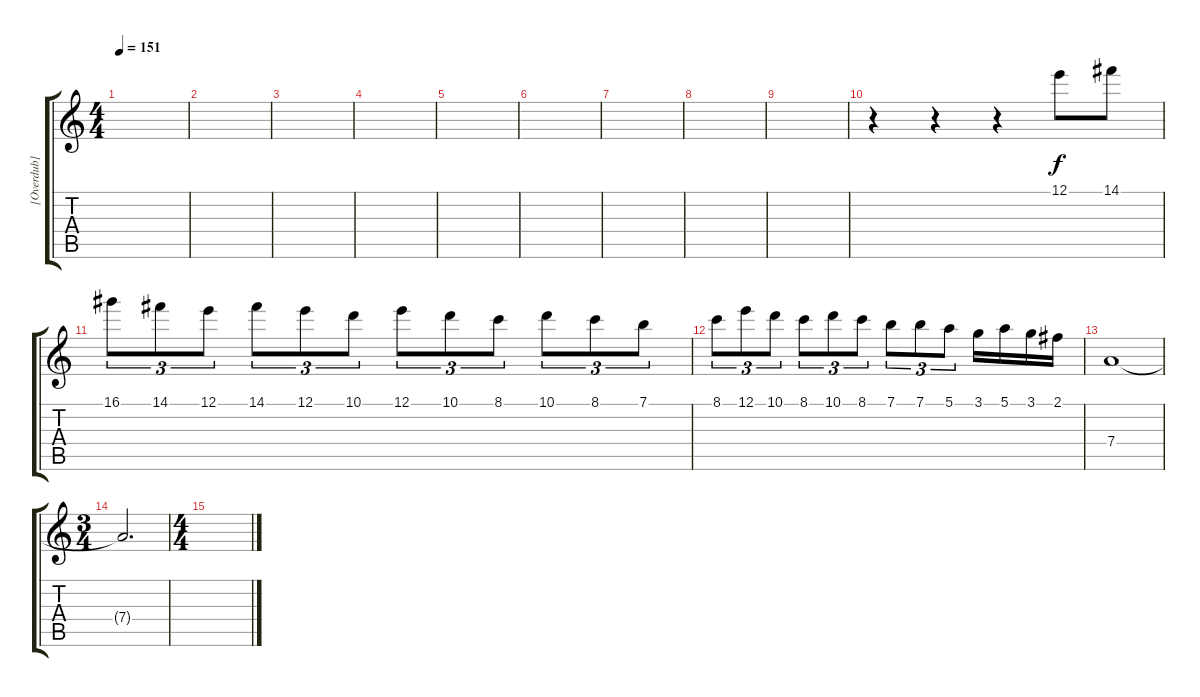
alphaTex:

\track ("[Overdub]" "[Overdub]") {instrument distortionguitar}
\staff {score tabs}
\tuning (E4 B3 G3 D3 A2 E2) {hide}
\ts (4 4)
\tempo 151
\clef g2
\ks c
|
|
|
|
|
|
|
|
|
r.4 r.4 r.4 12.1.8{dy f volume 15 balance 8} 14.1.8 |
16.1.8{tu (3 2)} 14.1.8{tu (3 2)} 12.1.8{tu (3 2)} 14.1.8{tu (3 2)} 12.1.8{tu (3 2)} 10.1.8{tu (3 2)} 12.1.8{tu (3 2)} 10.1.8{tu (3 2)} 8.1.8{tu (3 2)} 10.1.8{tu (3 2)} 8.1.8{tu (3 2)} 7.1.8{tu (3 2)} |
8.1.8{tu (3 2)} 12.1.8{tu (3 2)} 10.1.8{tu (3 2)} 8.1.8{tu (3 2)} 10.1.8{tu (3 2)} 8.1.8{tu (3 2)} 7.1.8{tu (3 2)} 7.1.8{tu (3 2)} 5.1.8{tu (3 2)} 3.1.16 5.1.16 3.1.16 2.1.16 |
7.4.1{volume 14 balance 15} |
\ts (3 4)
7.4{t}.2{d} |
\ts (4 4)
